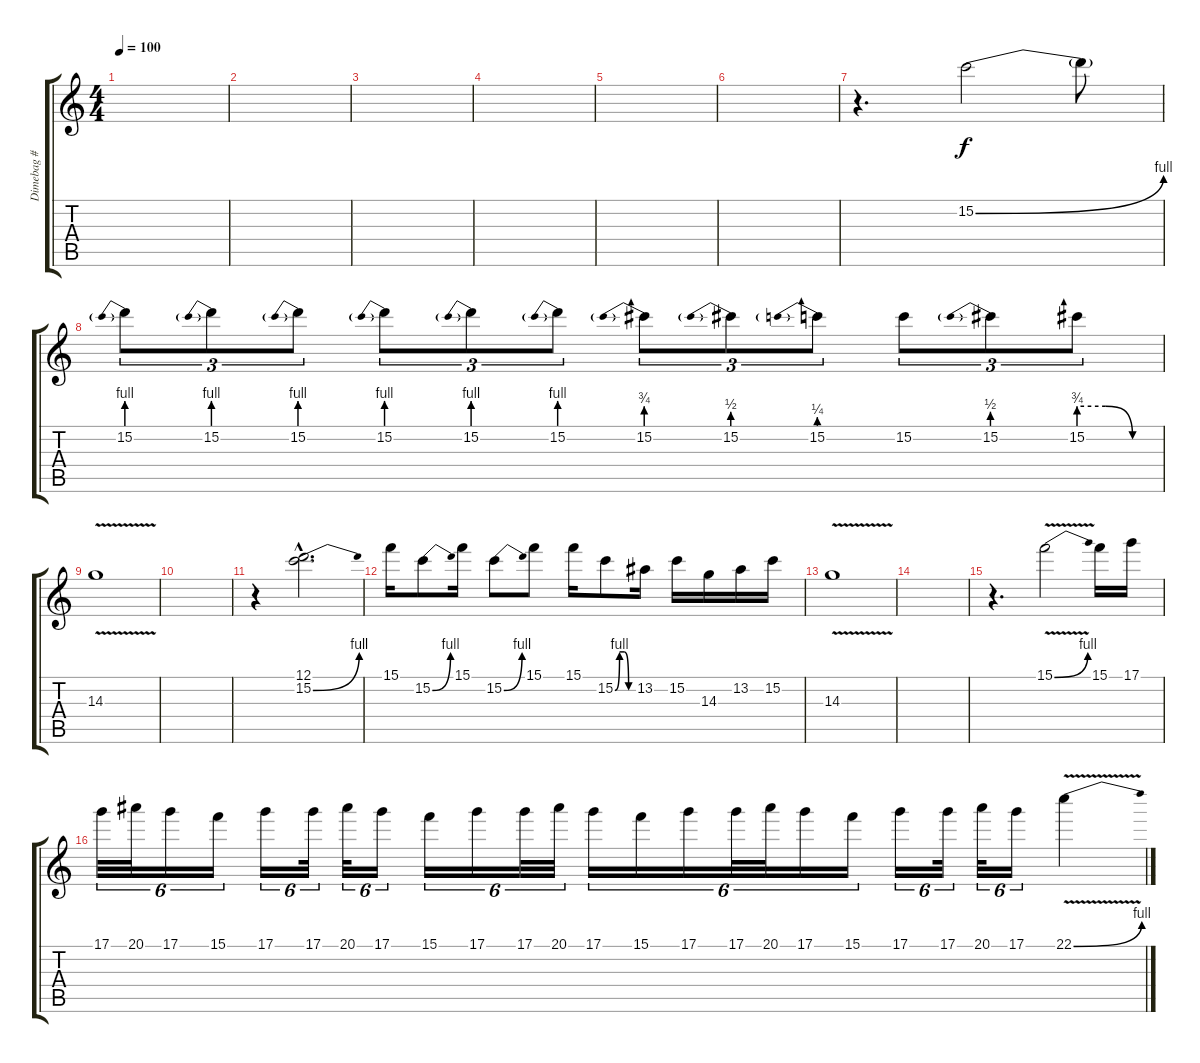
\track ("Dimebag # Guitar 2" "Dimebag # ") {instrument distortionguitar}
\staff {score tabs}
\tuning (D4 A3 F3 C3 G2 D2) {hide}
\ts (4 4)
\tempo 100
\clef g2
\ks c
|
|
|
|
|
|
r.4{d} 15.2{be (bend 0 0 60 4)}.2 15.2{t}.8 |
15.2{be (prebend 0 4 60 4)}.8{tu (3 2)} 15.2{be (prebend 0 4 60 4)}.8{tu (3 2)} 15.2{be (prebend 0 4 60 4)}.8{tu (3 2)} 15.2{be (prebend 0 4 60 4)}.8{tu (3 2)} 15.2{be (prebend 0 4 60 4)}.8{tu (3 2)} 15.2{be (prebend 0 4 60 4)}.8{tu (3 2)} 15.2{be (prebend 0 3 60 3)}.8{tu (3 2)} 15.2{be (prebend 0 2 60 2)}.8{tu (3 2)} 15.2{be (prebend 0 1 60 1)}.8{tu (3 2)} 15.2{be (hold 0 0 60 0)}.8{tu (3 2)} 15.2{be (prebend 0 2 60 2)}.8{tu (3 2)} 15.2{be (custom 0 3 20 3 40 0 60 0)}.8{tu (3 2)} |
14.3{v}.1 |
|
r.4 (12.1{hac} 15.2{be (bend 0 0 60 4) hac}).2{d} |
15.1.16 15.2{be (bend 0 0 60 4)}.8 15.1.16 15.2{be (bend 0 0 60 4)}.8 15.1.8 15.1.16 15.2{be (custom 0 0 15 4 30 4 45 0 60 0)}.8 13.2.16 15.2.16 14.3.16 13.2.16 15.2.16 |
14.3{v}.1 |
|
r.4{d} 15.1{be (bend 0 0 60 4) v}.2 15.1.16 17.1.16 |
17.1.32{tu (6 4)} 20.1.32{tu (6 4)} 17.1.16{tu (6 4)} 15.1.16{tu (6 4)} 17.1.16{tu (6 4)} 17.1.32{tu (6 4)} 20.1.32{tu (6 4)} 17.1.16{tu (6 4)} 15.1.16{tu (6 4)} 17.1.16{tu (6 4)} 17.1.32{tu (6 4)} 20.1.32{tu (6 4)} 17.1.16{tu (6 4)} 15.1.16{tu (6 4)} 17.1.16{tu (6 4)} 17.1.32{tu (6 4)} 20.1.32{tu (6 4)} 17.1.16{tu (6 4)} 15.1.16{tu (6 4)} 17.1.16{tu (6 4)} 17.1.32{tu (6 4)} 20.1.32{tu (6 4)} 17.1.16{tu (6 4)} 22.1{be (bend 0 0 60 4) v}.4
